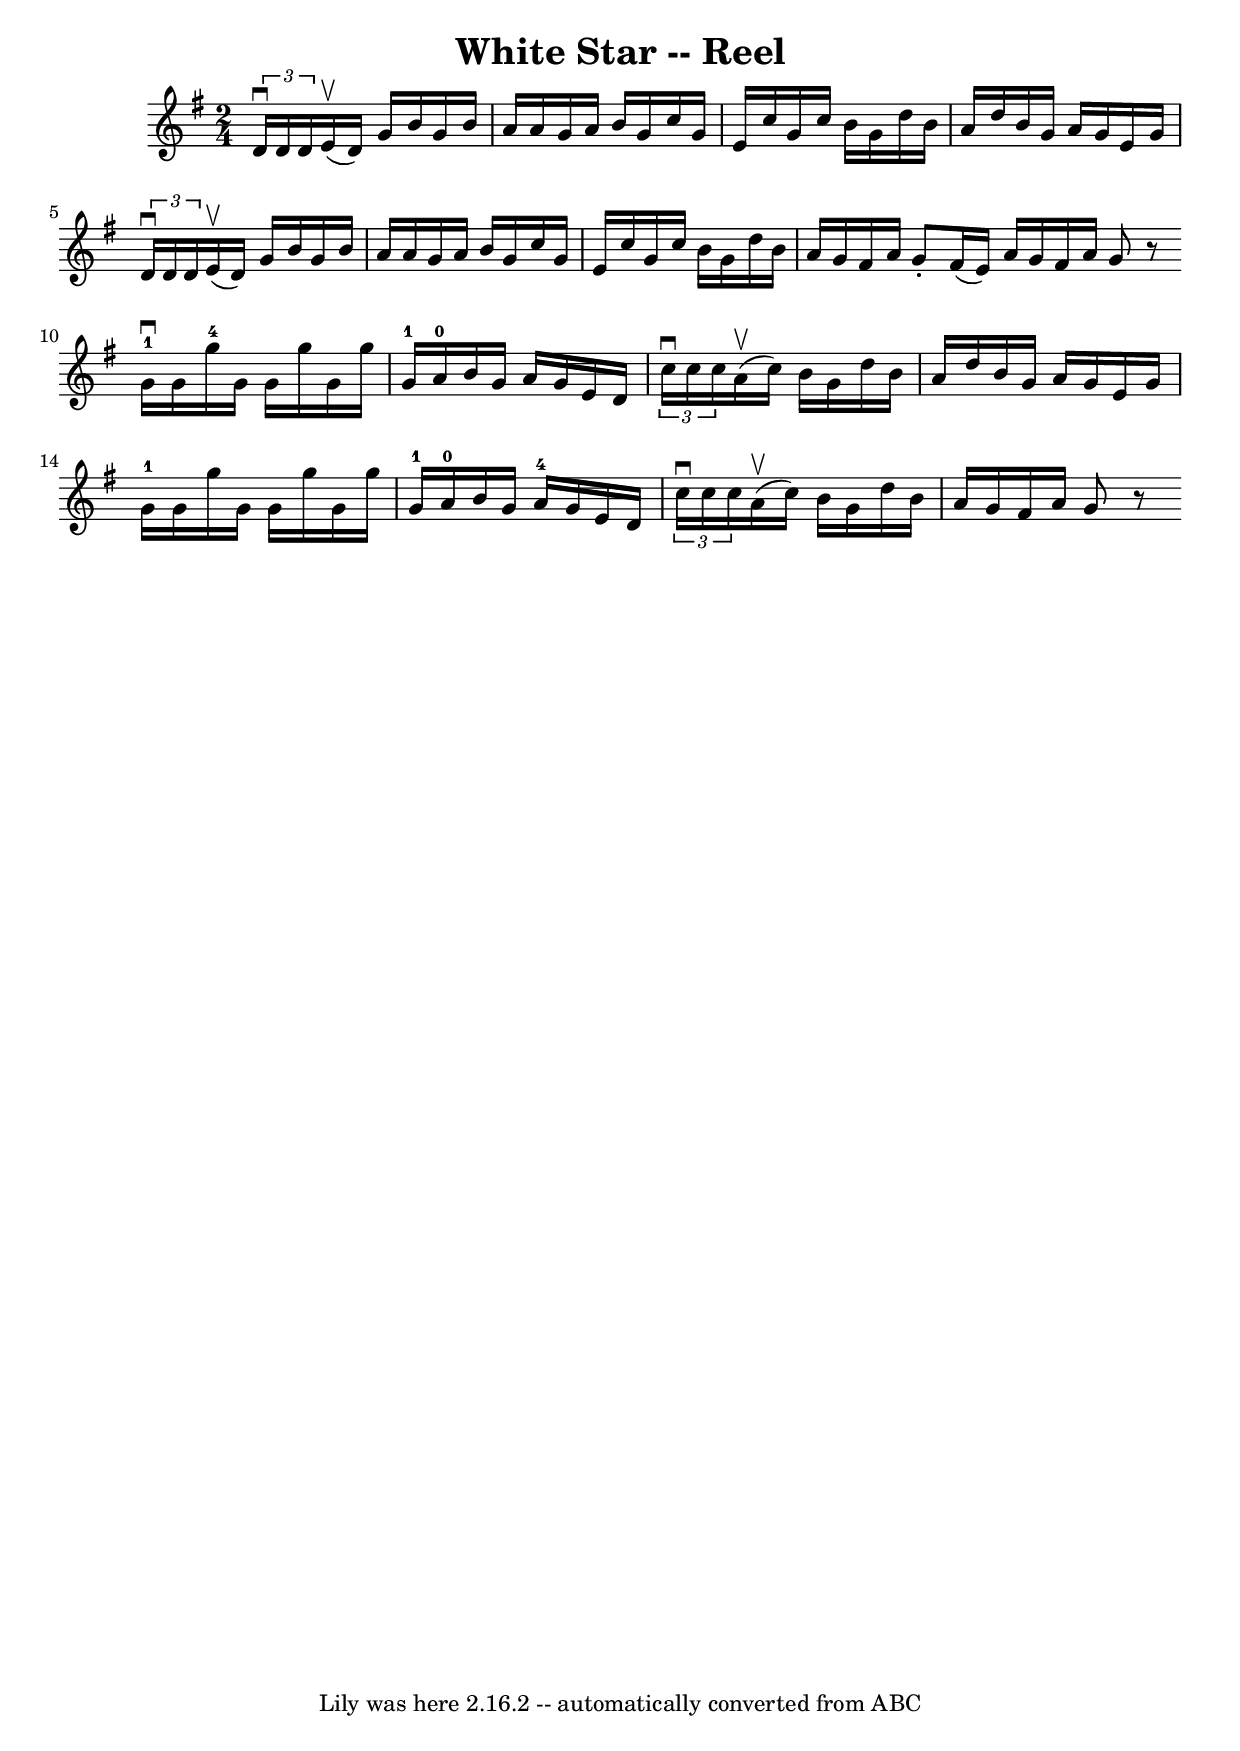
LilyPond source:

\version "2.7.40"
\include "Mammoth.ily"
\header {
	%% book = "Ryan's Mammoth Collection"
	crossRefNumber = "1"
	footnotes = "\\\\313"
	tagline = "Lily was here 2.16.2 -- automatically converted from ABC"
	title = "White Star -- Reel"
}
voicedefault =  {


\time 2/4 \key g \major   \times 2/3 { d'16^\downbow d'16 d'16  }   
e'16^\upbow(d'16) g'16 b'16 g'16 b'16    |
 a'16    
a'16 g'16 a'16 b'16 g'16 c''16 g'16    |
 e'16    
c''16 g'16 c''16 b'16 g'16 d''16 b'16    |
 a'16    
d''16 b'16 g'16 a'16 g'16 e'16 g'16    |
     
\times 2/3 { d'16^\downbow d'16 d'16  } e'16^\upbow(d'16)   
g'16 b'16 g'16 b'16    |
 a'16 a'16 g'16 a'16 b'16 
 g'16 c''16 g'16    |
 e'16 c''16 g'16 c''16    
b'16 g'16 d''16 b'16    |
 a'16 g'16 fis'16 a'16    
g'8 -. fis'16 (e'16)   \bar ":|" a'16 g'16 fis'16 a'16    
g'8    r8 \bar "||"     \bar "|:" g'16-1^\downbow g'16 g''16-4   
g'16 g'16 g''16 g'16 g''16    |
 g'16-1 a'16-0   
b'16 g'16 a'16 g'16 e'16 d'16    |
   \times 2/3 { c''16 
^\downbow c''16 c''16  } a'16^\upbow(c''16) b'16 g'16    
d''16 b'16    |
 a'16 d''16 b'16 g'16 a'16 g'16    
e'16 g'16    |
 g'16-1 g'16 g''16 g'16 g'16    
g''16 g'16 g''16    |
 g'16-1 a'16-0 b'16 g'16     
 a'16-4 g'16 e'16 d'16    |
   \times 2/3 { c''16^\downbow  
 c''16 c''16  } a'16^\upbow(c''16) b'16 g'16 d''16 b'16  
  |
 a'16 g'16 fis'16 a'16 g'8    r8   \bar ":|"   
}

\score{
    <<

	\context Staff="default"
	{
	    \voicedefault 
	}

    >>
	\layout {
	}
	\midi {}
}
